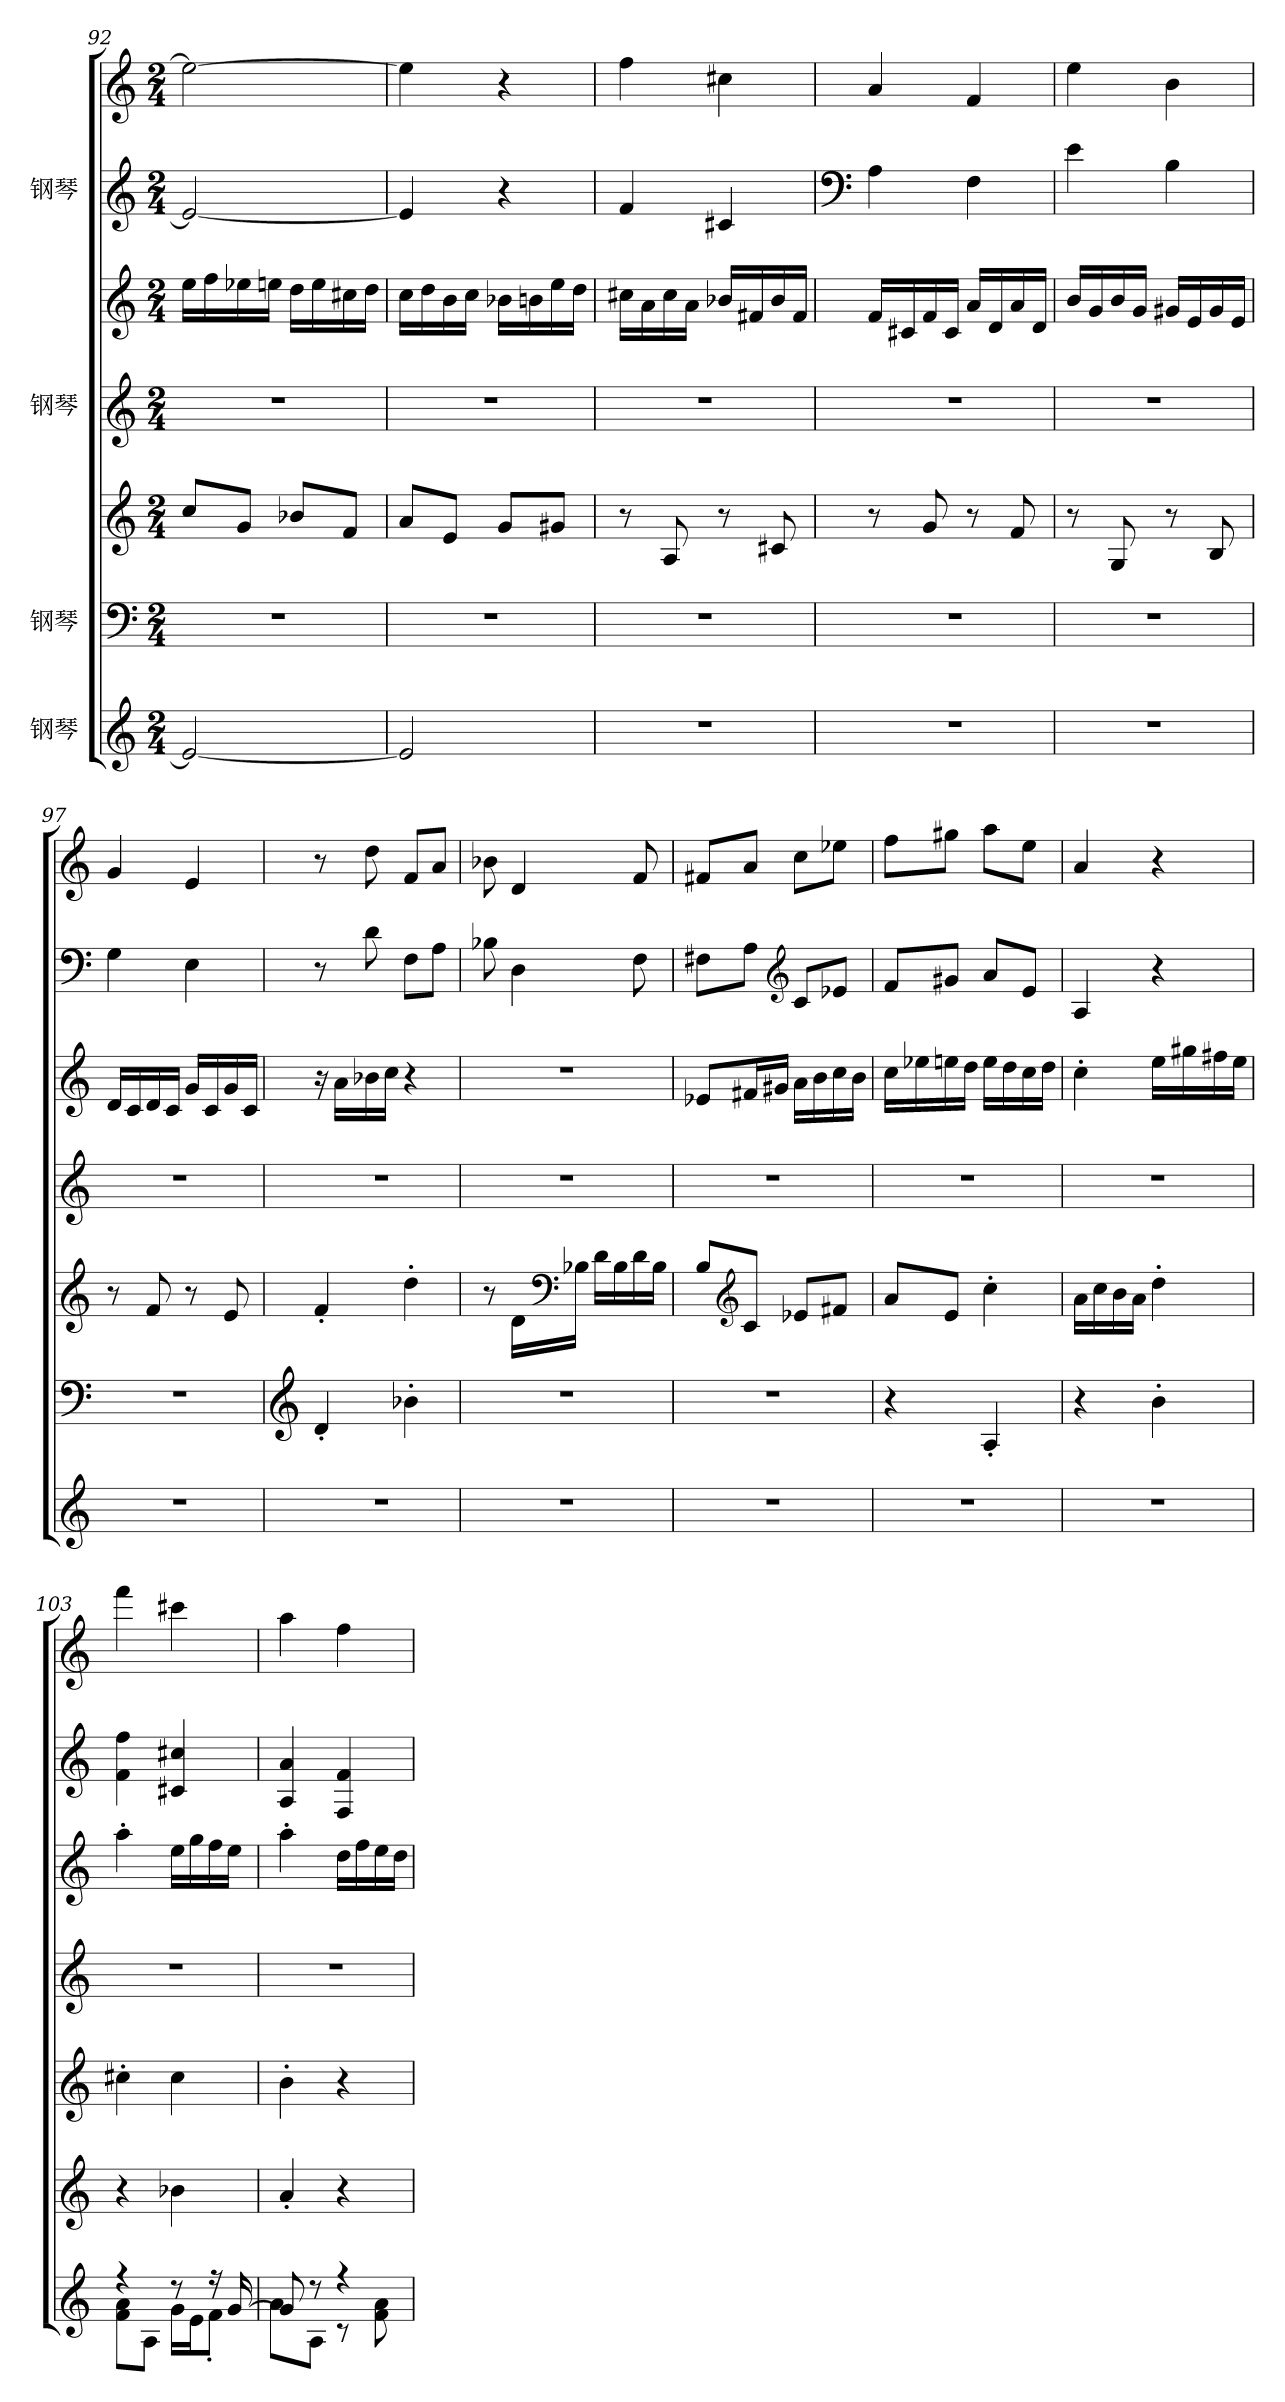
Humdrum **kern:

**kern	**kern	**kern	**kern	**kern	**kern	**kern
*part4	*part3	*part3	*part2	*part2	*part1	*part1
*staff7	*staff6	*staff5	*staff4	*staff3	*staff2	*staff1
*I"钢琴	*I"钢琴	*	*I"钢琴	*	*I"钢琴	*
*clefG2	*clefF4	*clefG2	*clefG2	*clefG2	*clefG2	*clefG2
*k[]	*k[]	*k[]	*k[]	*k[]	*k[]	*k[]
*M2/4	*M2/4	*M2/4	*M2/4	*M2/4	*M2/4	*M2/4
=92	=92	=92	=92	=92	=92	=92
2e/_	2r	8cc/L	2r	16ee\LL	2e/_	2ee\_
.	.	.	.	16ff\	.	.
.	.	8g/J	.	16ee-X\	.	.
.	.	.	.	16een\JJ	.	.
.	.	8b-X/L	.	16dd\LL	.	.
.	.	.	.	16ee\	.	.
.	.	8f/J	.	16cc#X\	.	.
.	.	.	.	16dd\JJ	.	.
=93	=93	=93	=93	=93	=93	=93
2e/]	2r	8a/L	2r	16cc\LL	4e/]	4ee\]
.	.	.	.	16dd\	.	.
.	.	8e/J	.	16b\	.	.
.	.	.	.	16cc\JJ	.	.
.	.	8g/L	.	16b-X\LL	4r	4r
.	.	.	.	16bn\	.	.
.	.	8g#X/J	.	16ee\	.	.
.	.	.	.	16dd\JJ	.	.
!!LO:PB:g=z
=94	=94	=94	=94	=94	=94	=94
2r	2r	8r	2r	16cc#X\LL	4f/	4ff\
.	.	.	.	16a\	.	.
.	.	8A/	.	16cc#\	.	.
.	.	.	.	16a\JJ	.	.
.	.	8r	.	16b-X/LL	4c#X/	4cc#X\
.	.	.	.	16f#X/	.	.
.	.	8c#X/	.	16b-/	.	.
.	.	.	.	16f#/JJ	.	.
=95	=95	=95	=95	=95	=95	=95
*	*	*	*	*	*clefF4	*
2r	2r	8r	2r	16f/LL	4A\	4a/
.	.	.	.	16c#X/	.	.
.	.	8g/	.	16f/	.	.
.	.	.	.	16c#/JJ	.	.
.	.	8r	.	16a/LL	4F\	4f/
.	.	.	.	16d/	.	.
.	.	8f/	.	16a/	.	.
.	.	.	.	16d/JJ	.	.
=96	=96	=96	=96	=96	=96	=96
2r	2r	8r	2r	16b/LL	4e\	4ee\
.	.	.	.	16g/	.	.
.	.	8G/	.	16b/	.	.
.	.	.	.	16g/JJ	.	.
.	.	8r	.	16g#X/LL	4B\	4b\
.	.	.	.	16e/	.	.
.	.	8B/	.	16g#/	.	.
.	.	.	.	16e/JJ	.	.
=97	=97	=97	=97	=97	=97	=97
2r	2r	8r	2r	16d/LL	4G\	4g/
.	.	.	.	16c/	.	.
.	.	8f/	.	16d/	.	.
.	.	.	.	16c/JJ	.	.
.	.	8r	.	16g/LL	4E\	4e/
.	.	.	.	16c/	.	.
.	.	8e/	.	16g/	.	.
.	.	.	.	16c/JJ	.	.
!!LO:PB:g=z
=98	=98	=98	=98	=98	=98	=98
*	*clefG2	*	*	*	*	*
2r	4d'/	4f'/	2r	16r	8r	8r
.	.	.	.	16a\LL	.	.
.	.	.	.	16b-X\	8d\	8dd\
.	.	.	.	16cc\JJ	.	.
.	4b-X'\	4dd'\	.	4r	8F\L	8f/L
.	.	.	.	.	8A\J	8a/J
=99	=99	=99	=99	=99	=99	=99
2r	2r	8r	2r	2r	8B-X\	8b-X\
.	.	16d\LL	.	.	4D\	4d/
*	*	*clefF4	*	*	*	*
.	.	16B-X\JJ	.	.	.	.
.	.	16d\LL	.	.	.	.
.	.	16B-\	.	.	.	.
.	.	16d\	.	.	8F\	8f/
.	.	16B-\JJ	.	.	.	.
=100	=100	=100	=100	=100	=100	=100
2r	2r	8B/L	2r	8e-X/L	8F#X\L	8f#X/L
*	*	*clefG2	*	*	*	*
.	.	8c/J	.	16f#X/L	8A\J	8a/J
.	.	.	.	16g#X/JJ	.	.
*	*	*	*	*	*clefG2	*
.	.	8e-X/L	.	16a\LL	8c/L	8cc\L
.	.	.	.	16b\	.	.
.	.	8f#X/J	.	16cc\	8e-X/J	8ee-X\J
.	.	.	.	16b\JJ	.	.
=101	=101	=101	=101	=101	=101	=101
2r	4r	8a/L	2r	16cc\LL	8f/L	8ff\L
.	.	.	.	16ee-X\	.	.
.	.	8e/J	.	16een\	8g#X/J	8gg#X\J
.	.	.	.	16dd\JJ	.	.
.	4A'/	4cc'\	.	16ee\LL	8a/L	8aa\L
.	.	.	.	16dd\	.	.
.	.	.	.	16cc\	8e/J	8ee\J
.	.	.	.	16dd\JJ	.	.
!!LO:PB:g=z
=102	=102	=102	=102	=102	=102	=102
2r	4r	16a\LL	2r	4cc'\	4A/	4a/
.	.	16cc\	.	.	.	.
.	.	16b\	.	.	.	.
.	.	16a\JJ	.	.	.	.
.	4b'\	4dd'\	.	16ee\LL	4r	4r
.	.	.	.	16gg#X\	.	.
.	.	.	.	16ff#X\	.	.
.	.	.	.	16ee\JJ	.	.
=103	=103	=103	=103	=103	=103	=103
*^	*	*	*	*	*	*
4r	8f\ 8a\L	4r	4cc#X'\	2r	4aa'\	4f\ 4ff\	4fff\
.	8A\J	.	.	.	.	.	.
8r	16g\LL	4b-X\	4cc#\	.	16ee\LL	4c#X/ 4cc#X/	4ccc#X\
.	16e\J	.	.	.	16gg\	.	.
16r	8f'\J	.	.	.	16ff\	.	.
[16g/	.	.	.	.	16ee\JJ	.	.
=104	=104	=104	=104	=104	=104	=104	=104
8g/]	8a\L	4a'/	4b'\	2r	4aa'\	4A/ 4a/	4aa\
8r	8A\J	.	.	.	.	.	.
4r	8r	4r	4r	.	16dd\LL	4F/ 4f/	4ff\
.	.	.	.	.	16ff\	.	.
.	8f\ 8a\	.	.	.	16ee\	.	.
.	.	.	.	.	16dd\JJ	.	.
*v	*v	*	*	*	*	*	*
=	=	=	=	=	=	=
*-	*-	*-	*-	*-	*-	*-
